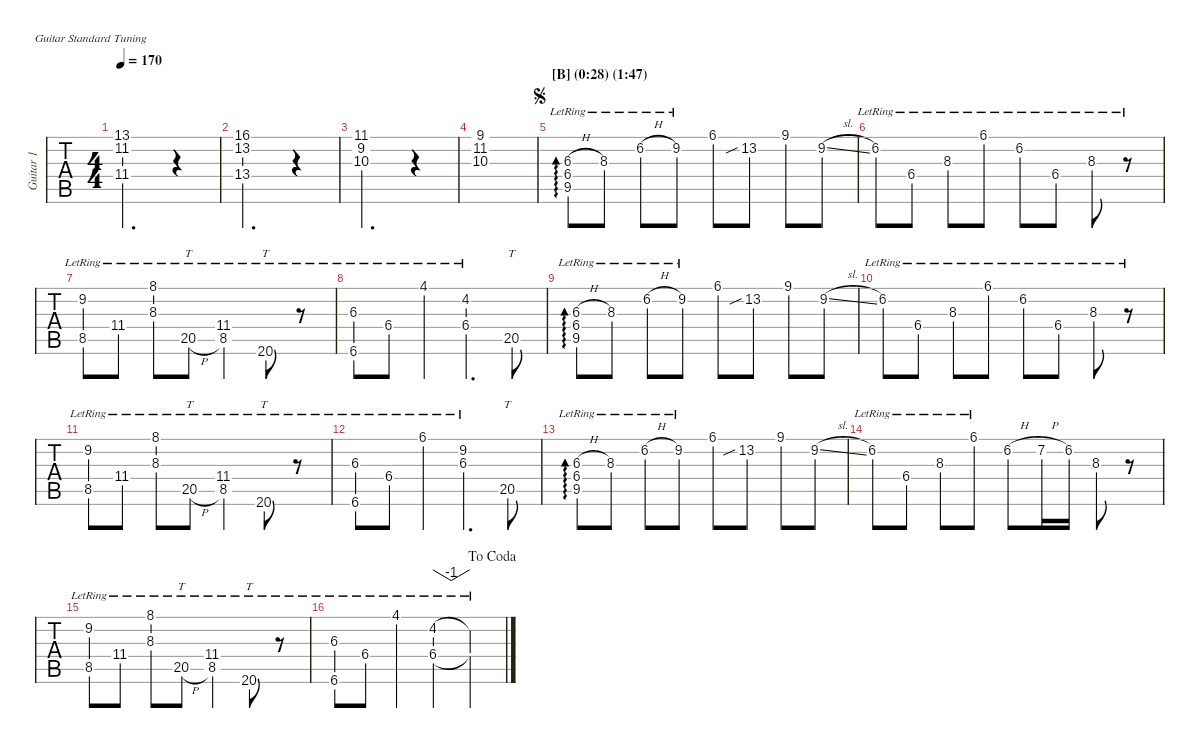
\defaultSystemsLayout 4
\hideDynamics
\bracketExtendMode nobrackets
\multiTrackTrackNamePolicy allsystems
\firstSystemTrackNameMode fullname
\otherSystemsTrackNameMode fullname
\otherSystemsTrackNameOrientation horizontal
\track ("Guitar 1" "Guitar 1") {instrument acousticguitarsteel}
\staff {tabs}
\tuning (E4 B3 G3 D3 A2 E2)
\ts (4 4)
\scale
1.00652
\tempo 170
\accidentals auto
\clef g2
\ottava regular
\simile none
\ks c
(11.4{acc #} 11.2{acc #} 13.1).2{d dy mf} r.4 |
\scale
0.991321 (13.4{acc #} 16.1{acc #} 13.2).2{d} r.4 |
\scale
0.99968 (9.2{acc #} 11.1{acc #} 10.3).2{d} r.4 |
\scale
1.00248 (9.1{acc #} 11.2{acc #} 10.3).1 |
\section ("B" "(0:28) (1:47)")
\scale
1.00617
\jump segno
(9.5{lr acc #} 6.4{lr acc #} 6.3{h lr acc #}).8{ad 0 instrument overdrivenguitar} 8.3{lr acc #}.8 6.2{h lr}.8 9.2{lr acc #}.8 6.1{acc #}.8 13.2{sib}.8 9.1{acc #}.8 9.2{sl acc #}.8 |
\scale
0.999337 6.2{lr}.8 6.4{lr acc #}.8 8.3{lr acc #}.8 6.1{lr acc #}.8 6.2{lr}.8 6.4{lr acc #}.8 8.3{lr acc #}.8 r.8 |
\scale
0.999336 (8.5{lr} 9.2{lr acc #}).8 11.4{lr acc #}.8 (8.3{lr acc #} 8.1{lr}).8 20.5{h lr}.8{tt} (8.5{lr} 11.4{lr acc #}).4 20.6{lr}.8{tt} r.8 |
\scale
0.995157 (6.6{lr acc #} 6.3{lr acc #}).8 6.4{lr acc #}.8 4.1{lr acc #}.4 (4.2{acc #} 6.4{lr acc #}).4{d} 20.5.8{tt} |
\scale
1.01035 (9.5{lr acc #} 6.4{lr acc #} 6.3{h lr acc #}).8{ad 0} 8.3{lr acc #}.8 6.2{h lr}.8 9.2{lr acc #}.8 6.1{acc #}.8 13.2{sib}.8 9.1{acc #}.8 9.2{sl acc #}.8 |
\scale
0.990978 6.2{lr}.8 6.4{lr acc #}.8 8.3{lr acc #}.8 6.1{lr acc #}.8 6.2{lr}.8 6.4{lr acc #}.8 8.3{lr acc #}.8 r.8 |
\scale
0.999337 (8.5{lr} 9.2{lr acc #}).8 11.4{lr acc #}.8 (8.3{lr acc #} 8.1{lr}).8 20.5{h lr}.8{tt} (8.5{lr} 11.4{lr acc #}).4 20.6{lr}.8{tt} r.8 |
\scale
0.999336 (6.6{lr acc #} 6.3{lr acc #}).8 6.4{lr acc #}.8 6.1{lr acc #}.4 (9.2{acc #} 6.3{lr acc #}).4{d} 20.5.8{tt} |
\scale
1.00199 (9.5{lr acc #} 6.4{lr acc #} 6.3{h lr acc #}).8{ad 0} 8.3{lr acc #}.8 6.2{h lr}.8 9.2{lr acc #}.8 6.1{acc #}.8 13.2{sib}.8 9.1{acc #}.8 9.2{sl acc #}.8 |
\scale
0.995157 6.2{lr}.8 6.4{lr acc #}.8 8.3{lr acc #}.8 6.1{lr acc #}.8 6.2{h}.8 7.2{h acc #}.16 6.2.16 8.3{acc #}.8 r.8 |
\scale
1.01187 (8.5{lr} 9.2{lr acc #}).8 11.4{lr acc #}.8 (8.3{lr acc #} 8.1{lr}).8 20.5{h lr}.8{tt} (8.5{lr} 11.4{lr acc #}).4 20.6{lr}.8{tt} r.8 |
\scale
0.990977
\jump dacoda
(6.6{lr acc #} 6.3{lr acc #}).8 6.4{lr acc #}.8 4.1{lr acc #}.4 (4.2{acc #} 6.4{lr acc #}).4{tbe (dip default 40.199999999999996 0 49.199999999999996 -4 59.4 0)} (4.2{t acc #} 6.4{lr t acc #}).4
